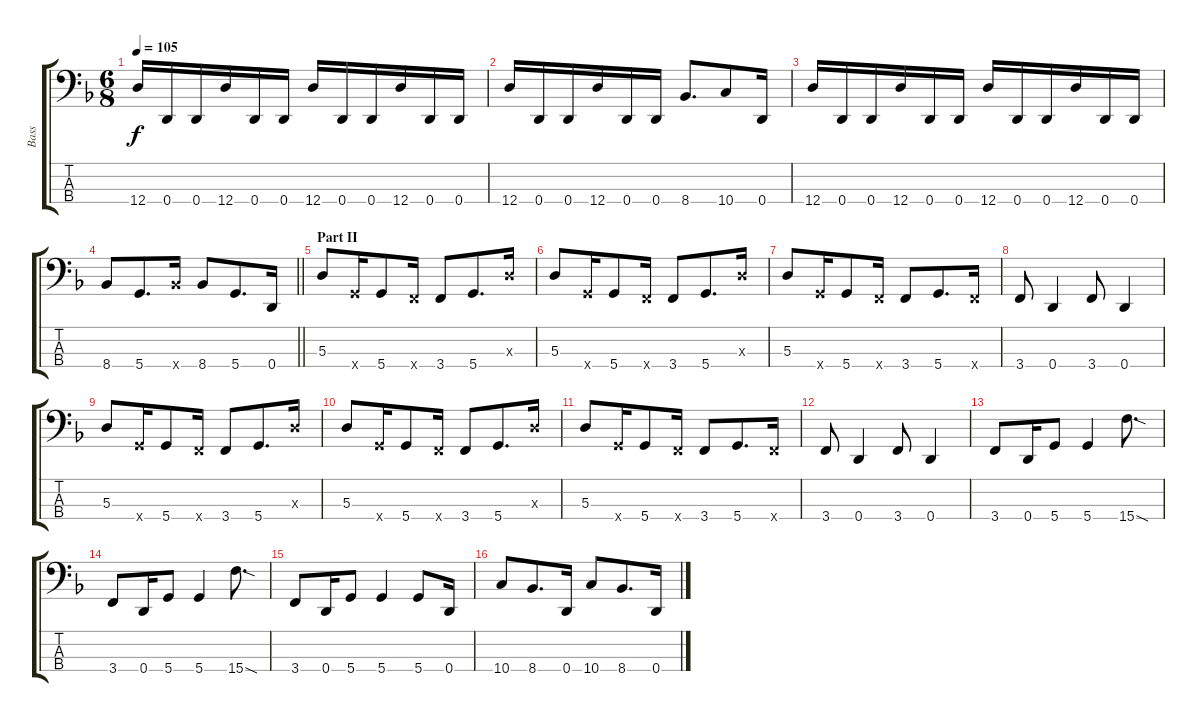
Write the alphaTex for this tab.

\track ("Bass" "Bass") {instrument electricbassfinger}
\staff {score tabs}
\tuning (G2 D2 A1 D1) {hide}
\ts (6 8)
\tempo 105
\clef f4
\ks dminor
12.4.16{dy f} 0.4.16 0.4.16 12.4.16 0.4.16 0.4.16 12.4.16 0.4.16 0.4.16 12.4.16 0.4.16 0.4.16 |
12.4.16 0.4.16 0.4.16 12.4.16 0.4.16 0.4.16 8.4.8{d} 10.4.8 0.4.16 |
12.4.16 0.4.16 0.4.16 12.4.16 0.4.16 0.4.16 12.4.16 0.4.16 0.4.16 12.4.16 0.4.16 0.4.16 |
\barLineRight lightlight
8.4.8 5.4.8{d} 8.4{x}.16 8.4.8 5.4.8{d} 0.4.16 |
\section ("" "Part II")
5.3.8 5.4{x}.16 5.4.8 3.4{x}.16 3.4.8 5.4.8{d} 5.3{x}.16 |
5.3.8 5.4{x}.16 5.4.8 3.4{x}.16 3.4.8 5.4.8{d} 5.3{x}.16 |
5.3.8 5.4{x}.16 5.4.8 3.4{x}.16 3.4.8 5.4.8{d} 3.4{x}.16 |
3.4.8 0.4.4 3.4.8 0.4.4 |
5.3.8 5.4{x}.16 5.4.8 3.4{x}.16 3.4.8 5.4.8{d} 5.3{x}.16 |
5.3.8 5.4{x}.16 5.4.8 3.4{x}.16 3.4.8 5.4.8{d} 5.3{x}.16 |
5.3.8 5.4{x}.16 5.4.8 3.4{x}.16 3.4.8 5.4.8{d} 3.4{x}.16 |
3.4.8 0.4.4 3.4.8 0.4.4 |
3.4.8 0.4.16 5.4.8 5.4.4 15.4{sod}.8{d} |
3.4.8 0.4.16 5.4.8 5.4.4 15.4{sod}.8{d} |
3.4.8 0.4.16 5.4.8 5.4.4 5.4.8 0.4.16 |
10.4.8 8.4.8{d} 0.4.16 10.4.8 8.4.8{d} 0.4.16
